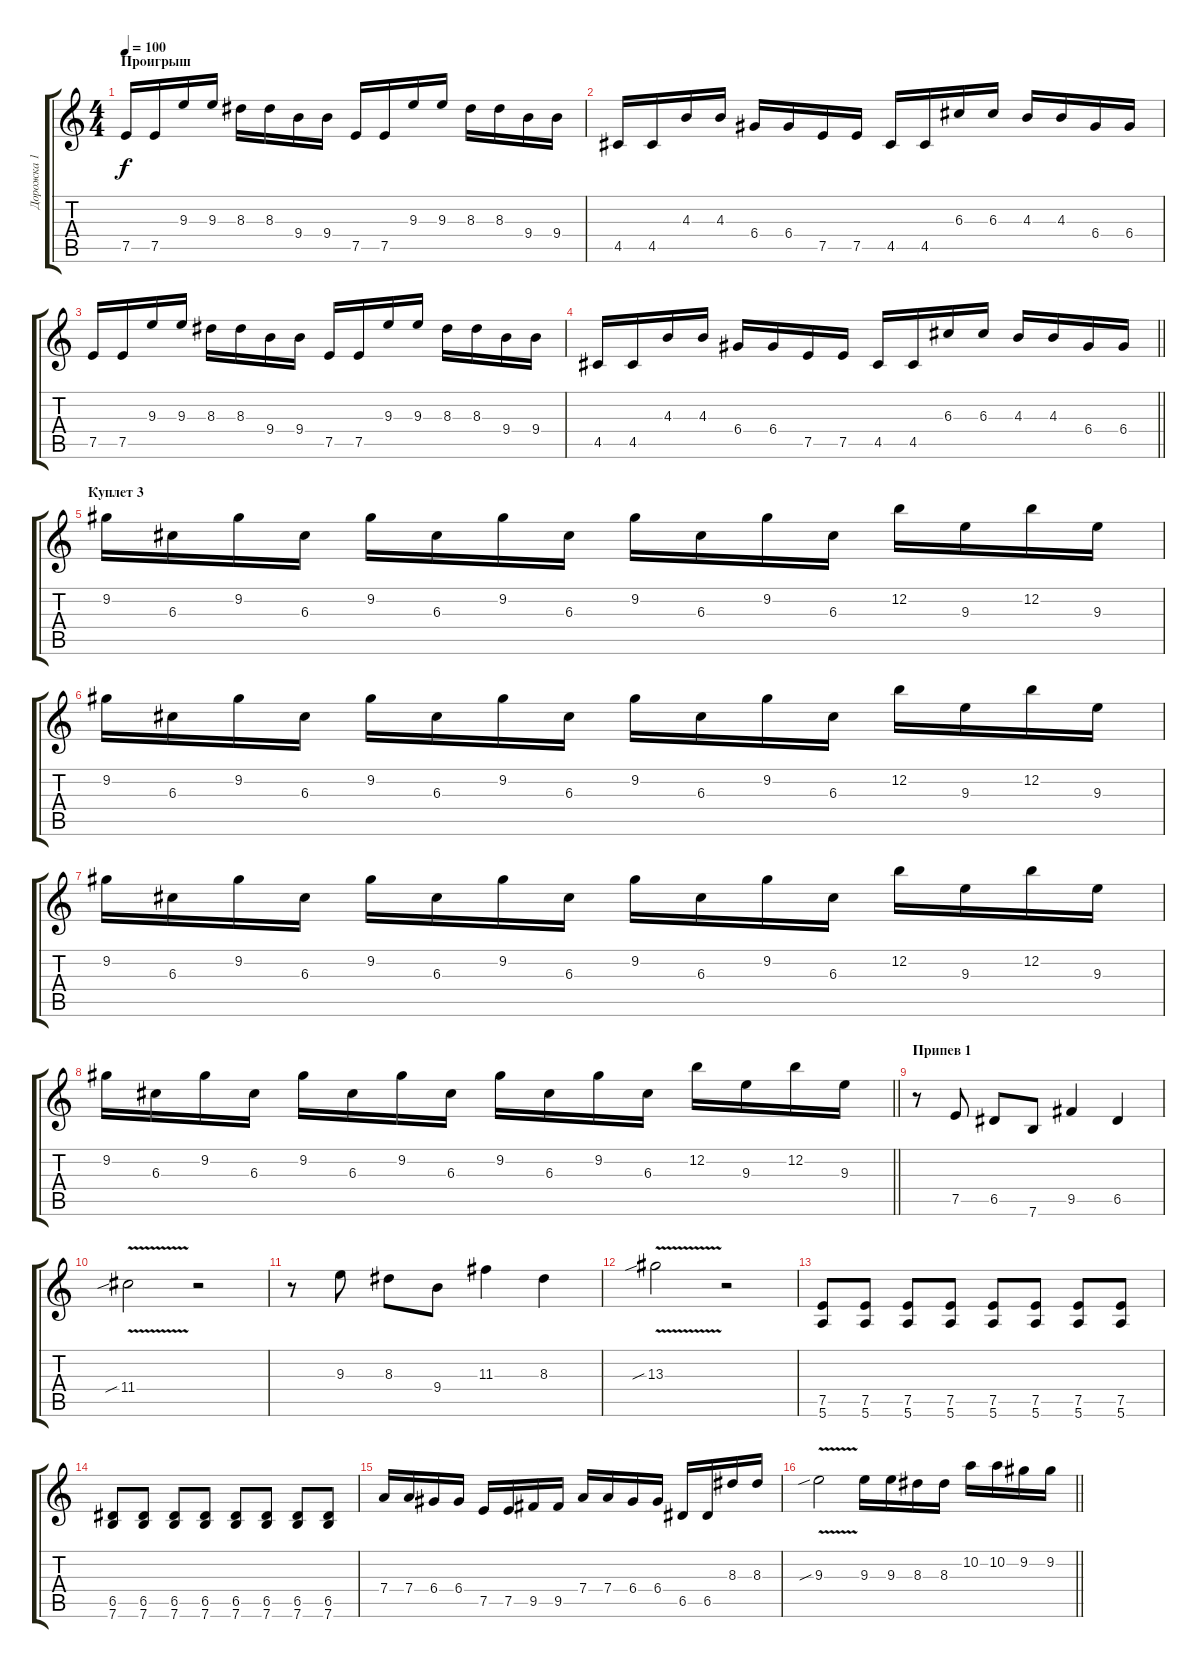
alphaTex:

\track ("Дорожка 1" "Дорожка 1") {instrument distortionguitar}
\staff {score tabs}
\tuning (E4 B3 G3 D3 A2 E2) {hide}
\ts (4 4)
\section ("" "Проигрыш")
\tempo 100
\clef g2
\ks c
7.5.16{dy f} 7.5.16 9.3.16 9.3.16 8.3.16 8.3.16 9.4.16 9.4.16 7.5.16 7.5.16 9.3.16 9.3.16 8.3.16 8.3.16 9.4.16 9.4.16 |
4.5.16 4.5.16 4.3.16 4.3.16 6.4.16 6.4.16 7.5.16 7.5.16 4.5.16 4.5.16 6.3.16 6.3.16 4.3.16 4.3.16 6.4.16 6.4.16 |
7.5.16 7.5.16 9.3.16 9.3.16 8.3.16 8.3.16 9.4.16 9.4.16 7.5.16 7.5.16 9.3.16 9.3.16 8.3.16 8.3.16 9.4.16 9.4.16 |
\barLineRight lightlight
4.5.16 4.5.16 4.3.16 4.3.16 6.4.16 6.4.16 7.5.16 7.5.16 4.5.16 4.5.16 6.3.16 6.3.16 4.3.16 4.3.16 6.4.16 6.4.16 |
\section ("" "Куплет 3")
9.2.16 6.3.16 9.2.16 6.3.16 9.2.16 6.3.16 9.2.16 6.3.16 9.2.16 6.3.16 9.2.16 6.3.16 12.2.16 9.3.16 12.2.16 9.3.16 |
9.2.16 6.3.16 9.2.16 6.3.16 9.2.16 6.3.16 9.2.16 6.3.16 9.2.16 6.3.16 9.2.16 6.3.16 12.2.16 9.3.16 12.2.16 9.3.16 |
9.2.16 6.3.16 9.2.16 6.3.16 9.2.16 6.3.16 9.2.16 6.3.16 9.2.16 6.3.16 9.2.16 6.3.16 12.2.16 9.3.16 12.2.16 9.3.16 |
\barLineRight lightlight
9.2.16 6.3.16 9.2.16 6.3.16 9.2.16 6.3.16 9.2.16 6.3.16 9.2.16 6.3.16 9.2.16 6.3.16 12.2.16 9.3.16 12.2.16 9.3.16 |
\section ("" "Припев 1")
r.8 7.5.8 6.5.8 7.6.8 9.5.4 6.5.4 |
11.4{v sib}.2 r.2 |
r.8 9.3.8 8.3.8 9.4.8 11.3.4 8.3.4 |
13.3{v sib}.2 r.2 |
(7.5 5.6).8 (7.5 5.6).8 (7.5 5.6).8 (7.5 5.6).8 (7.5 5.6).8 (7.5 5.6).8 (7.5 5.6).8 (7.5 5.6).8 |
(6.5 7.6).8 (6.5 7.6).8 (6.5 7.6).8 (6.5 7.6).8 (6.5 7.6).8 (6.5 7.6).8 (6.5 7.6).8 (6.5 7.6).8 |
7.4.16 7.4.16 6.4.16 6.4.16 7.5.16 7.5.16 9.5.16 9.5.16 7.4.16 7.4.16 6.4.16 6.4.16 6.5.16 6.5.16 8.3.16 8.3.16 |
\barLineRight lightlight
9.3{v sib}.2 9.3.16 9.3.16 8.3.16 8.3.16 10.2.16 10.2.16 9.2.16 9.2.16
